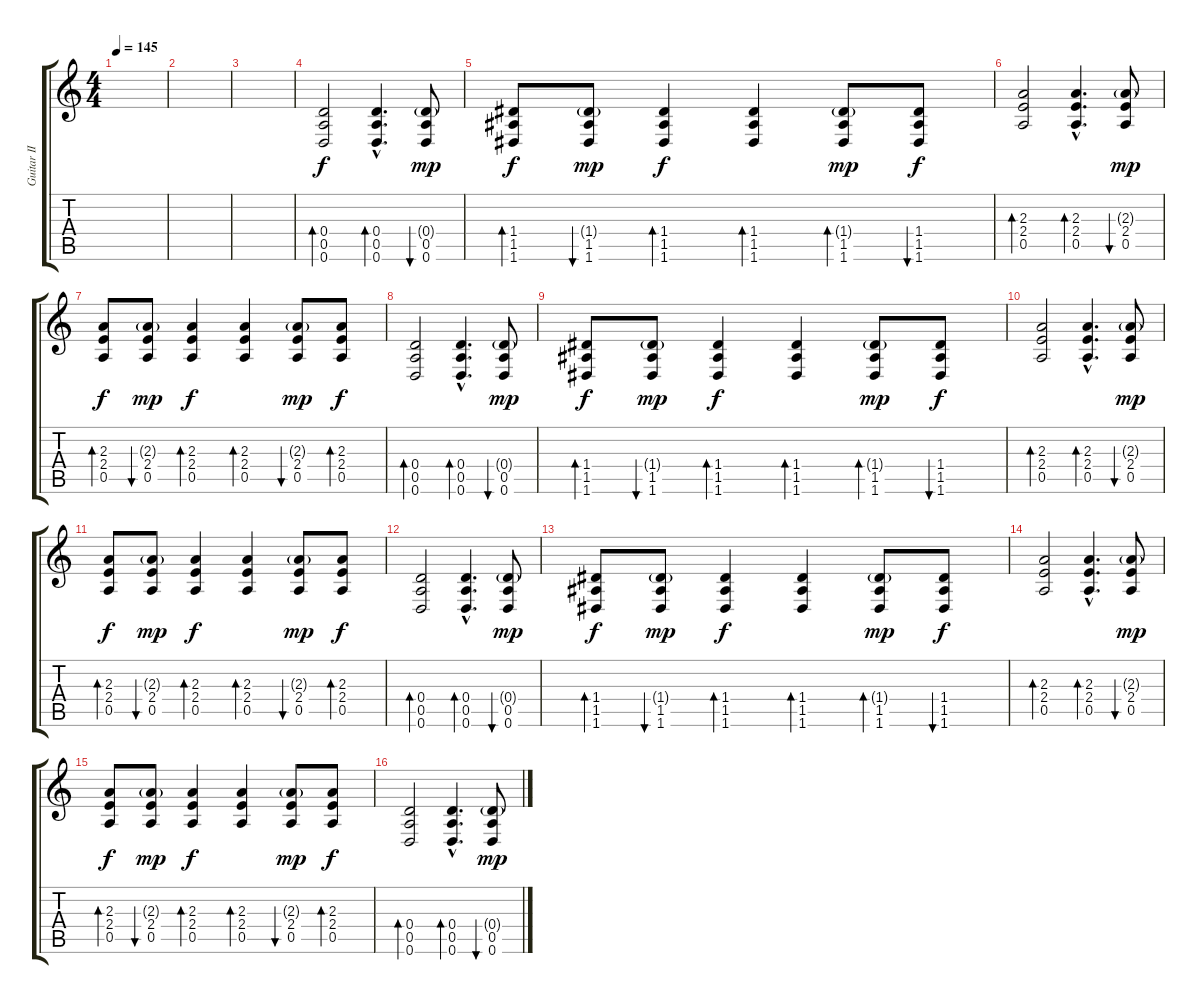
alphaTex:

\track ("Guitar II" "Guitar II") {instrument acousticguitarsteel}
\staff {score tabs}
\tuning (E4 B3 G3 D3 A2 D2) {hide}
\ts (4 4)
\tempo 145
\clef g2
\ks c
|
|
|
(0.4 0.5 0.6).2{bd 60 volume 12 balance 8 instrument acousticguitarsteel} (0.4{hac} 0.5{hac} 0.6{hac}).4{d bd 60} (0.4{g} 0.5 0.6).8{bu 60 dy mp} |
(1.4 1.5 1.6).8{bd 60 dy f} (1.4{g} 1.5 1.6).8{bu 60 dy mp} (1.4 1.5 1.6).4{bd 60 dy f} (1.4 1.5 1.6).4{bd 60} (1.4{g} 1.5 1.6).8{bd 60 dy mp} (1.4 1.5 1.6).8{bu 60 dy f} |
(2.3 2.4 0.5).2{bd 60} (2.3{hac} 2.4{hac} 0.5{hac}).4{d bd 60} (2.3{g} 2.4 0.5).8{bu 60 dy mp} |
(2.3 2.4 0.5).8{bd 60 dy f} (2.3{g} 2.4 0.5).8{bu 60 dy mp} (2.3 2.4 0.5).4{bd 60 dy f} (2.3 2.4 0.5).4{bd 60} (2.3{g} 2.4 0.5).8{bu 60 dy mp} (2.3 2.4 0.5).8{bd 60 dy f} |
(0.4 0.5 0.6).2{bd 60} (0.4{hac} 0.5{hac} 0.6{hac}).4{d bd 60} (0.4{g} 0.5 0.6).8{bu 60 dy mp} |
(1.4 1.5 1.6).8{bd 60 dy f} (1.4{g} 1.5 1.6).8{bu 60 dy mp} (1.4 1.5 1.6).4{bd 60 dy f} (1.4 1.5 1.6).4{bd 60} (1.4{g} 1.5 1.6).8{bd 60 dy mp} (1.4 1.5 1.6).8{bu 60 dy f} |
(2.3 2.4 0.5).2{bd 60} (2.3{hac} 2.4{hac} 0.5{hac}).4{d bd 60} (2.3{g} 2.4 0.5).8{bu 60 dy mp} |
(2.3 2.4 0.5).8{bd 60 dy f} (2.3{g} 2.4 0.5).8{bu 60 dy mp} (2.3 2.4 0.5).4{bd 60 dy f} (2.3 2.4 0.5).4{bd 60} (2.3{g} 2.4 0.5).8{bu 60 dy mp} (2.3 2.4 0.5).8{bd 60 dy f} |
(0.4 0.5 0.6).2{bd 60} (0.4{hac} 0.5{hac} 0.6{hac}).4{d bd 60} (0.4{g} 0.5 0.6).8{bu 60 dy mp} |
(1.4 1.5 1.6).8{bd 60 dy f} (1.4{g} 1.5 1.6).8{bu 60 dy mp} (1.4 1.5 1.6).4{bd 60 dy f} (1.4 1.5 1.6).4{bd 60} (1.4{g} 1.5 1.6).8{bd 60 dy mp} (1.4 1.5 1.6).8{bu 60 dy f} |
(2.3 2.4 0.5).2{bd 60} (2.3{hac} 2.4{hac} 0.5{hac}).4{d bd 60} (2.3{g} 2.4 0.5).8{bu 60 dy mp} |
(2.3 2.4 0.5).8{bd 60 dy f} (2.3{g} 2.4 0.5).8{bu 60 dy mp} (2.3 2.4 0.5).4{bd 60 dy f} (2.3 2.4 0.5).4{bd 60} (2.3{g} 2.4 0.5).8{bu 60 dy mp} (2.3 2.4 0.5).8{bd 60 dy f} |
(0.4 0.5 0.6).2{bd 60} (0.4{hac} 0.5{hac} 0.6{hac}).4{d bd 60} (0.4{g} 0.5 0.6).8{bu 60 dy mp}
